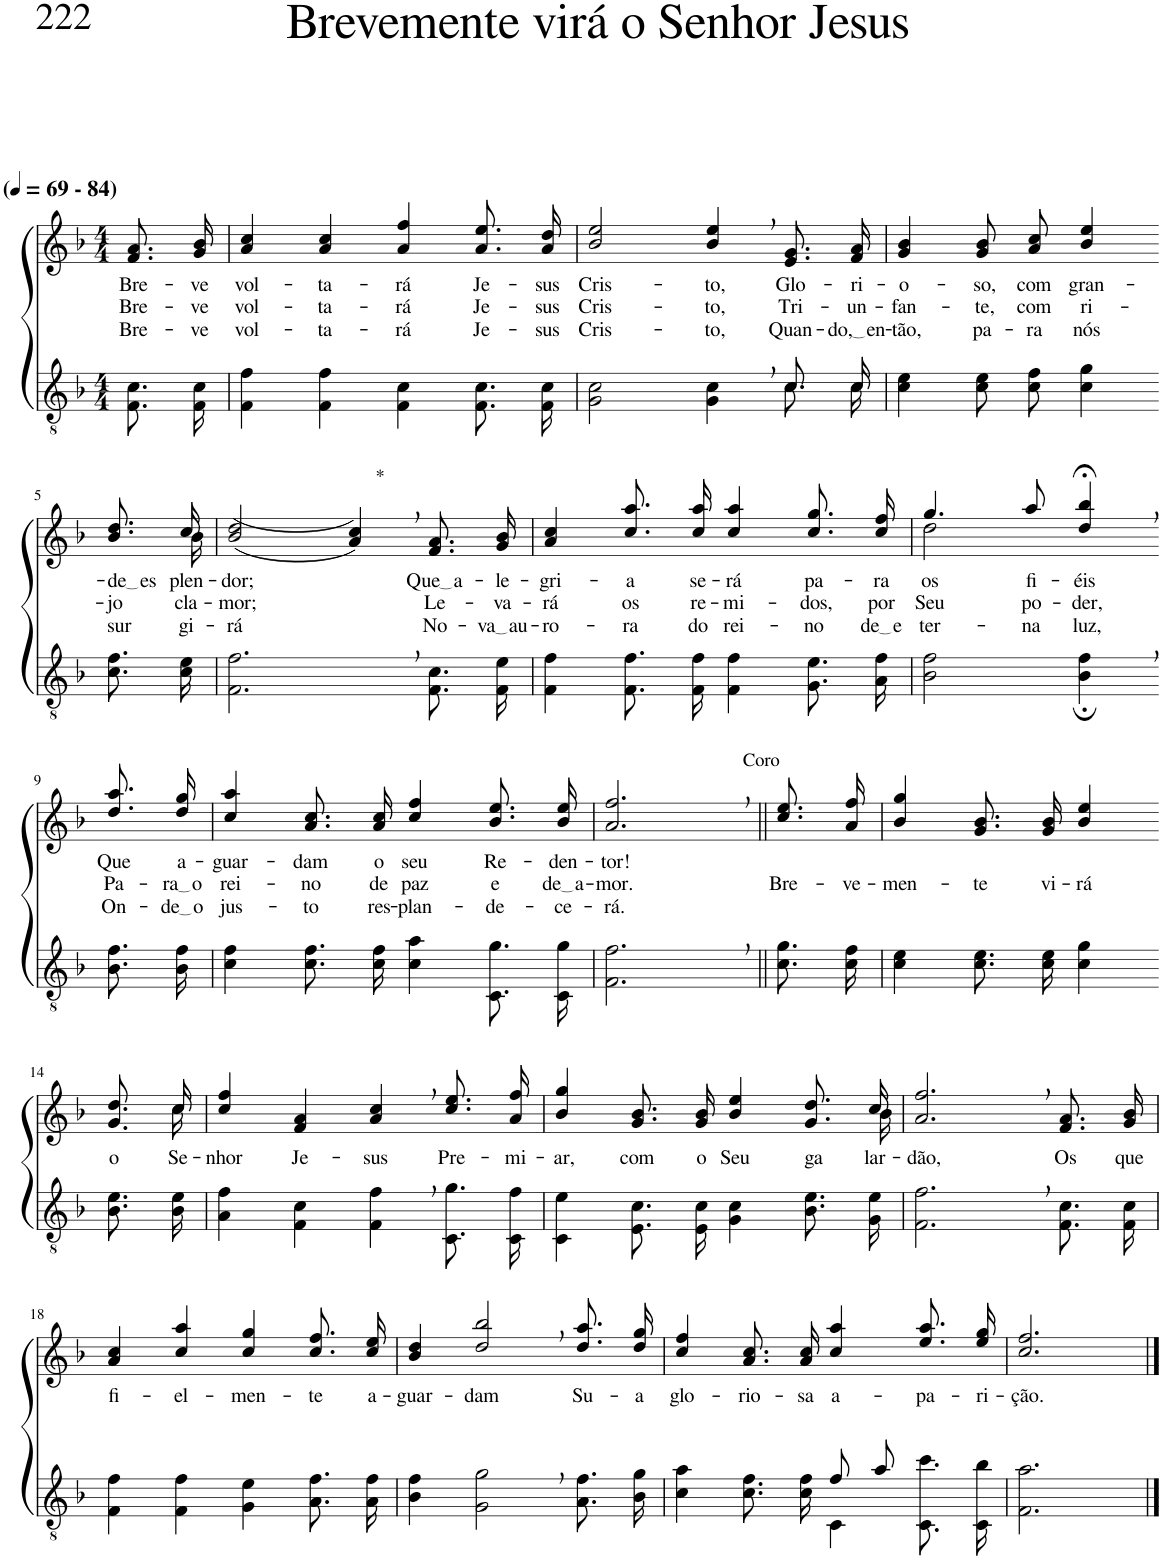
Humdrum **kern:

**kern	**kern	**text	**text	**text
*part2	*part1	*part1	*part1	*part1
*staff2	*staff1	*staff1	*staff1	*staff1
*I"Parte III e IV	*I"Parte I e II	*	*	*
*clefGv2	*clefG2	*	*	*
*Trd4c7	*Trd4c7	*	*	*
*k[b-]	*k[b-]	*	*	*
*M4/4	*M4/4	*	*	*
*MM69	*MM69	*	*	*
=1	=1	=1	=1	=1
!	!LO:TX:a:B:t=(	!	!	!
!	!LO:TX:a:B:t=- 84)	!	!	!
!	!	!LO:LY:b	!LO:LY:b	!LO:LY:b
8.F/ 8.c/L	8.f/ 8.a/L	Bre-	Bre-	Bre-
!	!	!LO:LY:b	!LO:LY:b	!LO:LY:b
16F/ 16c/Jk	16g/ 16b-/Jk	-ve	-ve	-ve
=2	=2	=2	=2	=2
!	!	!LO:LY:b	!LO:LY:b	!LO:LY:b
4F\ 4f\	4a/ 4cc/	vol-	vol-	vol-
!	!	!LO:LY:b	!LO:LY:b	!LO:LY:b
4F\ 4f\	4a/ 4cc/	-ta-	-ta-	-ta-
!	!	!LO:LY:b	!LO:LY:b	!LO:LY:b
4F\ 4c\	4a/ 4ff/	-rá	-rá	-rá
!	!	!LO:LY:b	!LO:LY:b	!LO:LY:b
8.F/ 8.c/L	8.a\ 8.ee\L	Je-	Je-	Je-
!	!	!LO:LY:b	!LO:LY:b	!LO:LY:b
16F/ 16c/Jk	16a\ 16dd\Jk	-sus	-sus	-sus
=3	=3	=3	=3	=3
*^	*	*	*	*
!	!	!	!LO:LY:b	!LO:LY:b	!LO:LY:b
2.ryy	2G\ 2c\	2b-/ 2ee/	Cris-	Cris-	Cris-
!	!	!	!LO:LY:b	!LO:LY:b	!LO:LY:b
.	4G\ 4c\	4b-/, 4ee/,	-to,	-to,	-to,
!	!	!	!LO:LY:b	!LO:LY:b	!LO:LY:b
8.c/L	8.c\L	8.e/ 8.g/L	Glo-	Tri-	Quan-
!	!	!	!LO:LY:b	!LO:LY:b	!LO:LY:b
16c/Jk	16c\Jk	16f/ 16a/Jk	-ri-	-un-	do, en
=4	=4	=4	=4	=4	=4
!	!	!	!LO:LY:b	!LO:LY:b	!LO:LY:b
*v	*v	*	*	*	*
4c\ 4e\	4g/ 4b-/	-o-	-fan-	-tão,
!	!	!LO:LY:b	!LO:LY:b	!LO:LY:b
8c\ 8e\L	8g/ 8b-/L	-so,	-te,	pa-
!	!	!LO:LY:b	!LO:LY:b	!LO:LY:b
8c\ 8f\J	8a/ 8cc/J	com	com	-ra
!	!	!LO:LY:b	!LO:LY:b	!LO:LY:b
4c\ 4g\	4b-/ 4ee/	gran-	ri-	nós
!!LO:LB:g=z
=5-	=5-	=5-	=5-	=5-
!	!	!LO:LY:b	!LO:LY:b	!LO:LY:b
*	*^	*	*	*
8.c\ 8.f\L	8.b-\ 8.dd\L	8.ryy	de es	-jo	sur-
!	!	!	!LO:LY:b	!LO:LY:b	!LO:LY:b
16c\ 16e\Jk	16cc\Jk	16b-\	-plen-	cla-	-gi-
=6	=6	=6	=6	=6	=6
!	!	!	!LO:LY:b	!LO:LY:b	!LO:LY:b
*	*v	*v	*	*	*
2.F\, 2.f\,	((2b-/ 2dd/	-dor;	-mor;	-rá
!	!LO:TX:a:t=*	!	!	!
.	4a/, 4cc/,))	.	.	.
!	!	!LO:LY:b	!LO:LY:b	!LO:LY:b
8.F\ 8.c\L	8.f/ 8.a/L	Que a	Le-	No-
!	!	!LO:LY:b	!LO:LY:b	!LO:LY:b
16F\ 16e\Jk	16g/ 16b-/Jk	-le-	-va-	va au
=7	=7	=7	=7	=7
!	!	!LO:LY:b	!LO:LY:b	!LO:LY:b
4F\ 4f\	4a/ 4cc/	-gri-	-rá	-ro-
!	!	!LO:LY:b	!LO:LY:b	!LO:LY:b
8.F\ 8.f\L	8.cc\ 8.aa\L	-a	os	-ra
!	!	!LO:LY:b	!LO:LY:b	!LO:LY:b
16F\ 16f\Jk	16cc\ 16aa\Jk	se-	re-	do
!	!	!LO:LY:b	!LO:LY:b	!LO:LY:b
4F\ 4f\	4cc/ 4aa/	-rá	-mi-	rei-
!	!	!LO:LY:b	!LO:LY:b	!LO:LY:b
8.G\ 8.e\L	8.cc\ 8.gg\L	pa-	-dos,	-no
!	!	!LO:LY:b	!LO:LY:b	!LO:LY:b
16A\ 16f\Jk	16cc\ 16ff\Jk	-ra	por	de e
=8	=8	=8	=8	=8
*	*^	*	*	*
!	!	!	!LO:LY:b	!LO:LY:b	!LO:LY:b
2B-\ 2f\	4.gg/	2dd\	-os	Seu	-ter-
!	!	!	!LO:LY:b	!LO:LY:b	!LO:LY:b
.	8aa/	.	fi-	po-	-na
!	!	!	!LO:LY:b	!LO:LY:b	!LO:LY:b
4B-\;, 4f\;,	4dd/;<, 4bb-/;<,	4ryy	-éis	-der,	luz,
!!LO:LB:g=z
=9-	=9-	=9-	=9-	=9-	=9-
!	!	!	!LO:LY:b	!LO:LY:b	!LO:LY:b
*	*v	*v	*	*	*
8.B-\ 8.f\L	8.dd\ 8.aa\L	Que	Pa-	On-
!	!	!LO:LY:b	!LO:LY:b	!LO:LY:b
16B-\ 16f\Jk	16dd\ 16gg\Jk	a-	ra o	de o
=10	=10	=10	=10	=10
!	!	!LO:LY:b	!LO:LY:b	!LO:LY:b
4c\ 4f\	4cc/ 4aa/	-guar-	rei-	jus-
!	!	!LO:LY:b	!LO:LY:b	!LO:LY:b
8.c\ 8.f\L	8.a\ 8.cc\L	-dam	-no	-to
!	!	!LO:LY:b	!LO:LY:b	!LO:LY:b
16c\ 16f\Jk	16a\ 16cc\Jk	o	de	res-
!	!	!LO:LY:b	!LO:LY:b	!LO:LY:b
4c\ 4a\	4cc/ 4ff/	seu	paz	-plan-
!	!	!LO:LY:b	!LO:LY:b	!LO:LY:b
8.C/ 8.g/L	8.b-\ 8.ee\L	Re-	e	-de-
!	!	!LO:LY:b	!LO:LY:b	!LO:LY:b
16C/ 16g/Jk	16b-\ 16ee\Jk	-den-	de a	-ce-
=11	=11	=11	=11	=11
!	!LO:TX:a:t=Coro	!	!	!
!	!	!LO:LY:b	!LO:LY:b	!LO:LY:b
2.F\, 2.f\,	2.a/, 2.ff/,	-tor!	-mor.	-rá.
=12||	=12||	=12||	=12||	=12||
!	!	!	!LO:LY:b	!
8.c\ 8.g\L	8.cc\ 8.ee\L	.	Bre-	.
!	!	!	!LO:LY:b	!
16c\ 16f\Jk	16a\ 16ff\Jk	.	-ve-	.
=13	=13	=13	=13	=13
!	!	!	!LO:LY:b	!
4c\ 4e\	4b-/ 4gg/	.	-men-	.
!	!	!	!LO:LY:b	!
8.c\ 8.e\L	8.g/ 8.b-/L	.	-te	.
!	!	!	!LO:LY:b	!
16c\ 16e\Jk	16g/ 16b-/Jk	.	vi-	.
!	!	!	!LO:LY:b	!
4c\ 4g\	4b-/ 4ee/	.	-rá	.
!!LO:LB:g=z
=14-	=14-	=14-	=14-	=14-
*	*^	*	*	*
!	!	!	!LO:LY:b	!	!
8.B-\ 8.e\L	8.ryy	8.g/ 8.dd/L	o	.	.
!	!	!	!LO:LY:b	!	!
16B-\ 16e\Jk	16cc\	16cc/Jk	Se-	.	.
=15	=15	=15	=15	=15	=15
!	!	!	!LO:LY:b	!	!
*	*v	*v	*	*	*
4A\ 4f\	4cc/ 4ff/	-nhor	.	.
!	!	!LO:LY:b	!	!
4F\ 4c\	4f/ 4a/	Je-	.	.
!	!	!LO:LY:b	!	!
4F\, 4f\,	4a/, 4cc/,	-sus	.	.
!	!	!LO:LY:b	!	!
8.C/ 8.g/L	8.cc\ 8.ee\L	Pre-	.	.
!	!	!LO:LY:b	!	!
16C/ 16f/Jk	16a\ 16ff\Jk	-mi-	.	.
=16	=16	=16	=16	=16
!	!	!LO:LY:b	!	!
*	*^	*	*	*
4C\ 4e\	4b-/ 4gg/	2...ryy	-ar,	.	.
!	!	!	!LO:LY:b	!	!
8.E/ 8.c/L	8.g/ 8.b-/L	.	com	.	.
!	!	!	!LO:LY:b	!	!
16E/ 16c/Jk	16g/ 16b-/Jk	.	o	.	.
!	!	!	!LO:LY:b	!	!
4G\ 4c\	4b-/ 4ee/	.	Seu	.	.
!	!	!	!LO:LY:b	!	!
8.B-\ 8.e\L	8.g/ 8.dd/L	.	ga-	.	.
!	!	!	!LO:LY:b	!	!
16G\ 16e\Jk	16cc/Jk	16b-\	-lar-	.	.
=17	=17	=17	=17	=17	=17
!	!	!	!LO:LY:b	!	!
*	*v	*v	*	*	*
2.F\, 2.f\,	2.a/, 2.ff/,	-dão,	.	.
!	!	!LO:LY:b	!	!
8.F/ 8.c/L	8.f/ 8.a/L	Os	.	.
!	!	!LO:LY:b	!	!
16F/ 16c/Jk	16g/ 16b-/Jk	que	.	.
!!LO:LB:g=z
=18	=18	=18	=18	=18
!	!	!LO:LY:b	!	!
4F\ 4f\	4a/ 4cc/	fi-	.	.
!	!	!LO:LY:b	!	!
4F\ 4f\	4cc/ 4aa/	-el-	.	.
!	!	!LO:LY:b	!	!
4G\ 4e\	4cc/ 4gg/	-men-	.	.
!	!	!LO:LY:b	!	!
8.A\ 8.f\L	8.cc\ 8.ff\L	-te	.	.
!	!	!LO:LY:b	!	!
16A\ 16f\Jk	16cc\ 16ee\Jk	a-	.	.
=19	=19	=19	=19	=19
!	!	!LO:LY:b	!	!
4B-\ 4f\	4b-/ 4dd/	-guar-	.	.
!	!	!LO:LY:b	!	!
2G\, 2g\,	2dd/, 2bb-/,	-dam	.	.
!	!	!LO:LY:b	!	!
8.A\ 8.f\L	8.dd\ 8.aa\L	Su-	.	.
!	!	!LO:LY:b	!	!
16B-\ 16g\Jk	16dd\ 16gg\Jk	-a	.	.
=20	=20	=20	=20	=20
*^	*	*	*	*
!	!	!	!LO:LY:b	!	!
2ryy	4c\ 4a\	4cc/ 4ff/	glo-	.	.
!	!	!	!LO:LY:b	!	!
.	8.c\ 8.f\L	8.a\ 8.cc\L	-rio-	.	.
!	!	!	!LO:LY:b	!	!
.	16c\ 16f\Jk	16a\ 16cc\Jk	-sa	.	.
!	!	!	!LO:LY:b	!	!
8f/L	4C\	4cc/ 4aa/	a-	.	.
8a/J	.	.	.	.	.
!	!	!	!LO:LY:b	!	!
4ryy	8.C\ 8.cc\L	8.ee\ 8.aa\L	-pa-	.	.
!	!	!	!LO:LY:b	!	!
.	16C\ 16b-\Jk	16ee\ 16gg\Jk	-ri-	.	.
=21	=21	=21	=21	=21	=21
!	!	!	!LO:LY:b	!	!
*v	*v	*	*	*	*
2.F\ 2.a\	2.cc/ 2.ff/	-ção.	.	.
==	==	==	==	==
*-	*-	*-	*-	*-
